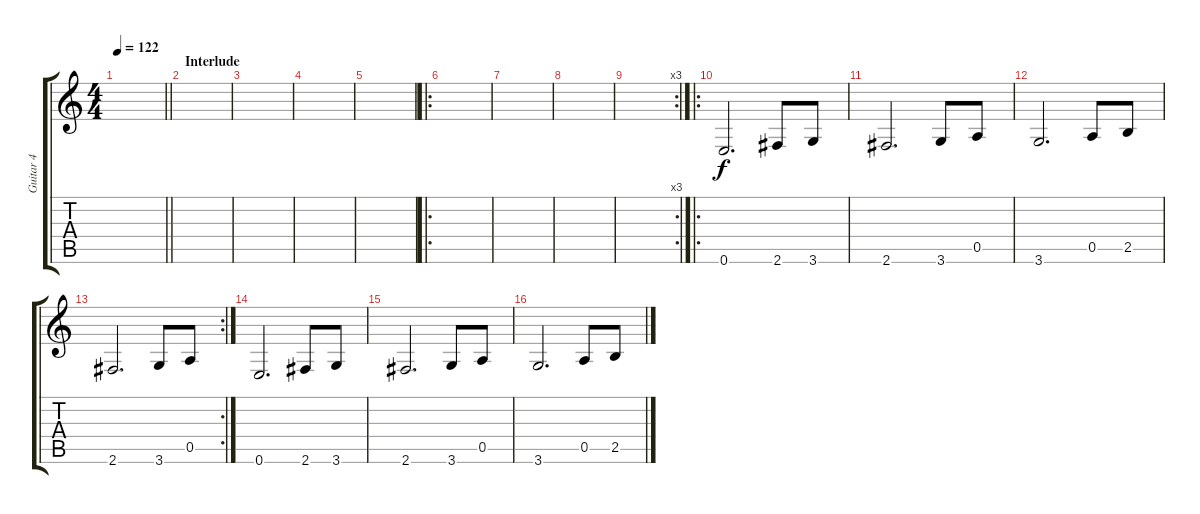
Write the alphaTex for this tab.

\track ("Guitar 4" "Guitar 4") {instrument overdrivenguitar}
\staff {score tabs}
\tuning (E4 B3 G3 D3 A2 E2) {hide}
\ts (4 4)
\tempo 122
\clef g2
\barLineRight lightlight
\ks c
|
\section ("" "Interlude")
|
|
|
|
\ro
|
|
|
\rc 3
|
\ro
0.6.2{d} 2.6.8 3.6.8 |
2.6.2{d} 3.6.8 0.5.8 |
3.6.2{d} 0.5.8 2.5.8 |
\rc 2
2.6.2{d} 3.6.8 0.5.8 |
0.6.2{d} 2.6.8 3.6.8 |
2.6.2{d} 3.6.8 0.5.8 |
3.6.2{d} 0.5.8 2.5.8
